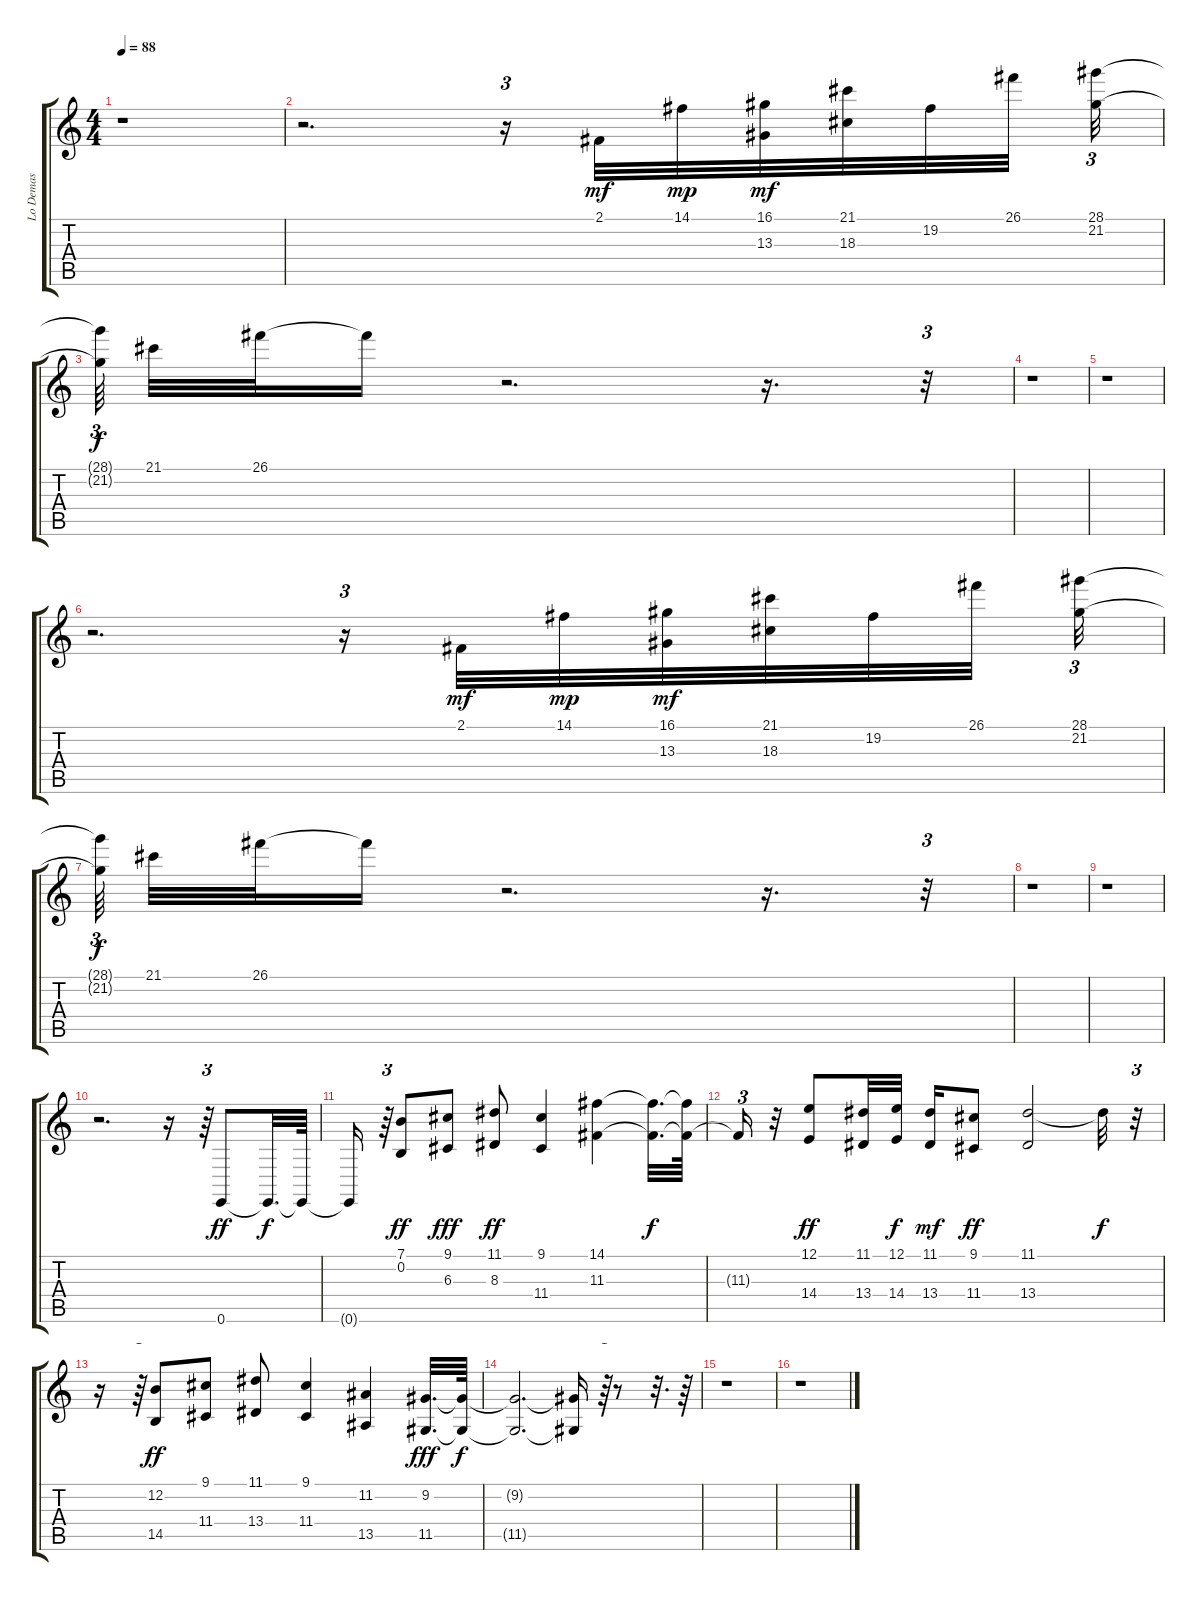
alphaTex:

\track ("Lo Demas" "Lo Demas") {instrument guitarfretnoise}
\staff {score tabs}
\tuning (E4 B3 G3 D3 A2 E2) {hide}
\ts (4 4)
\tempo 88
\clef g2
\ks c
r.1{dy f} |
r.2{d} r.16{tu (3 2)} 2.1.32{dy mf} 14.1.32{dy mp} (16.1 13.3).32{dy mf} (21.1 18.3).32 19.2.32 26.1.32{beam splitsecondary} (28.1 21.2).32{tu (3 2)} |
(28.1{t} 21.2{t}).64{tu (3 2) dy f beam splitsecondary} 21.1.32 26.1.32 26.1{t}.16 r.2{d} r.16{d} r.32{tu (3 2)} |
r.1 |
r.1 |
r.2{d} r.16{tu (3 2)} 2.1.32{dy mf} 14.1.32{dy mp} (16.1 13.3).32{dy mf} (21.1 18.3).32 19.2.32 26.1.32{beam splitsecondary} (28.1 21.2).32{tu (3 2)} |
(28.1{t} 21.2{t}).64{tu (3 2) dy f beam splitsecondary} 21.1.32 26.1.32 26.1{t}.16 r.2{d} r.16{d} r.32{tu (3 2)} |
r.1 |
r.1 |
r.2{d} r.16 r.64{tu (3 2)} 0.6.8{dy ff volume 11 balance 8 instrument guitarfretnoise} 0.6{t}.32{d dy f} 0.6{t}.64 |
0.6{t}.16 r.64{tu (3 2)} (7.1 0.2).8{dy ff volume 10 balance 8 instrument acousticgrandpiano} (9.1 6.3).8{dy fff} (11.1 8.3).8{dy ff} (9.1 11.4).4 (14.1 11.3).4 (14.1{t} 11.3{t}).32{d dy f} (14.1{t} 11.3{t}).64 |
11.3{t}.16{tu (3 2)} r.32 (12.1 14.4).8{dy ff} (11.1 13.4).32 (12.1 14.4).32{dy f} (11.1 13.4).16{dy mf} (9.1 11.4).8{dy ff} (11.1 13.4).2 11.1{t}.32{dy f} r.32{tu (3 2)} |
r.16 r.64{tu (3 2)} (12.2 14.5).8{dy ff} (9.1 11.4).8 (11.1 13.4).8 (9.1 11.4).4 (11.2 13.5).4 (9.2 11.5).32{d dy fff} (9.2{t} 11.5{t}).64{dy f} |
(9.2{t} 11.5{t}).2{d} (9.2{t} 11.5{t}).16 r.64{tu (3 2)} r.8 r.32{d} r.64 |
r.1 |
r.1
